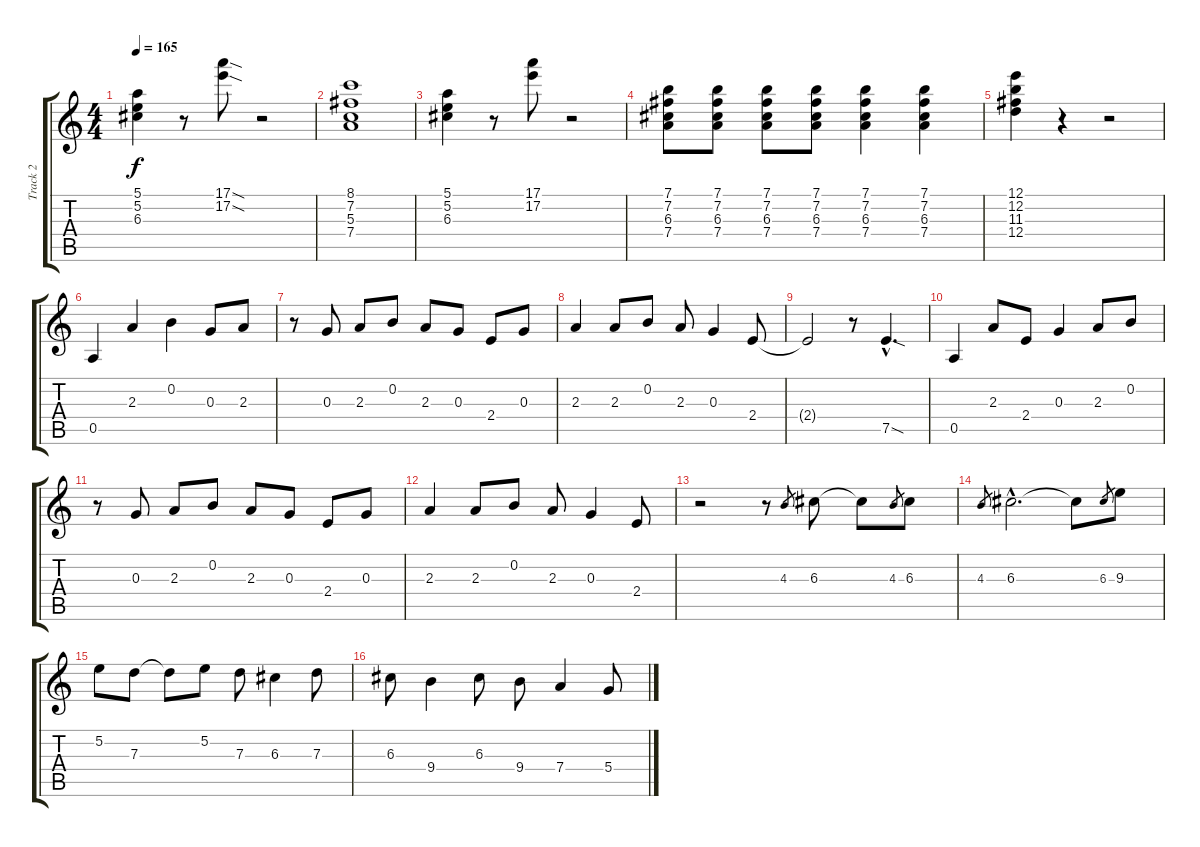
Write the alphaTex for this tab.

\track ("Track 2" "Track 2") {instrument distortionguitar}
\staff {score tabs}
\tuning (E4 B3 G3 D3 A2 E2) {hide}
\ts (4 4)
\tempo 165
\clef g2
\ks c
(5.1 5.2 6.3).4{dy f} r.8 (17.1{sod} 17.2{sod}).8 r.2 |
(8.1 7.2 5.3 7.4).1 |
(5.1 5.2 6.3).4 r.8 (17.1 17.2).8 r.2 |
(7.1 7.2 6.3 7.4).8 (7.1 7.2 6.3 7.4).8 (7.1 7.2 6.3 7.4).8 (7.1 7.2 6.3 7.4).8 (7.1 7.2 6.3 7.4).4 (7.1 7.2 6.3 7.4).4 |
(12.1 12.2 11.3 12.4).4 r.4 r.2 |
0.5.4 2.3.4 0.2.4 0.3.8 2.3.8 |
r.8 0.3.8 2.3.8 0.2.8 2.3.8 0.3.8 2.4.8 0.3.8 |
2.3.4 2.3.8 0.2.8 2.3.8 0.3.4 2.4.8 |
2.4{t}.2 r.8 7.5{sod hac}.4{d} |
0.5.4 2.3.8 2.4.8 0.3.4 2.3.8 0.2.8 |
r.8 0.3.8 2.3.8 0.2.8 2.3.8 0.3.8 2.4.8 0.3.8 |
2.3.4 2.3.8 0.2.8 2.3.8 0.3.4 2.4.8 |
r.2 r.8 4.3.8{gr} 6.3.8 6.3{t}.8 4.3.8{gr} 6.3.8 |
4.3.8{gr} 6.3{hac}.2{d} 6.3{t}.8 6.3.8{gr} 9.3.8 |
5.2.8 7.3.8 7.3{t}.8 5.2.8 7.3.8 6.3.4 7.3.8 |
6.3.8 9.4.4 6.3.8 9.4.8 7.4.4 5.4.8
